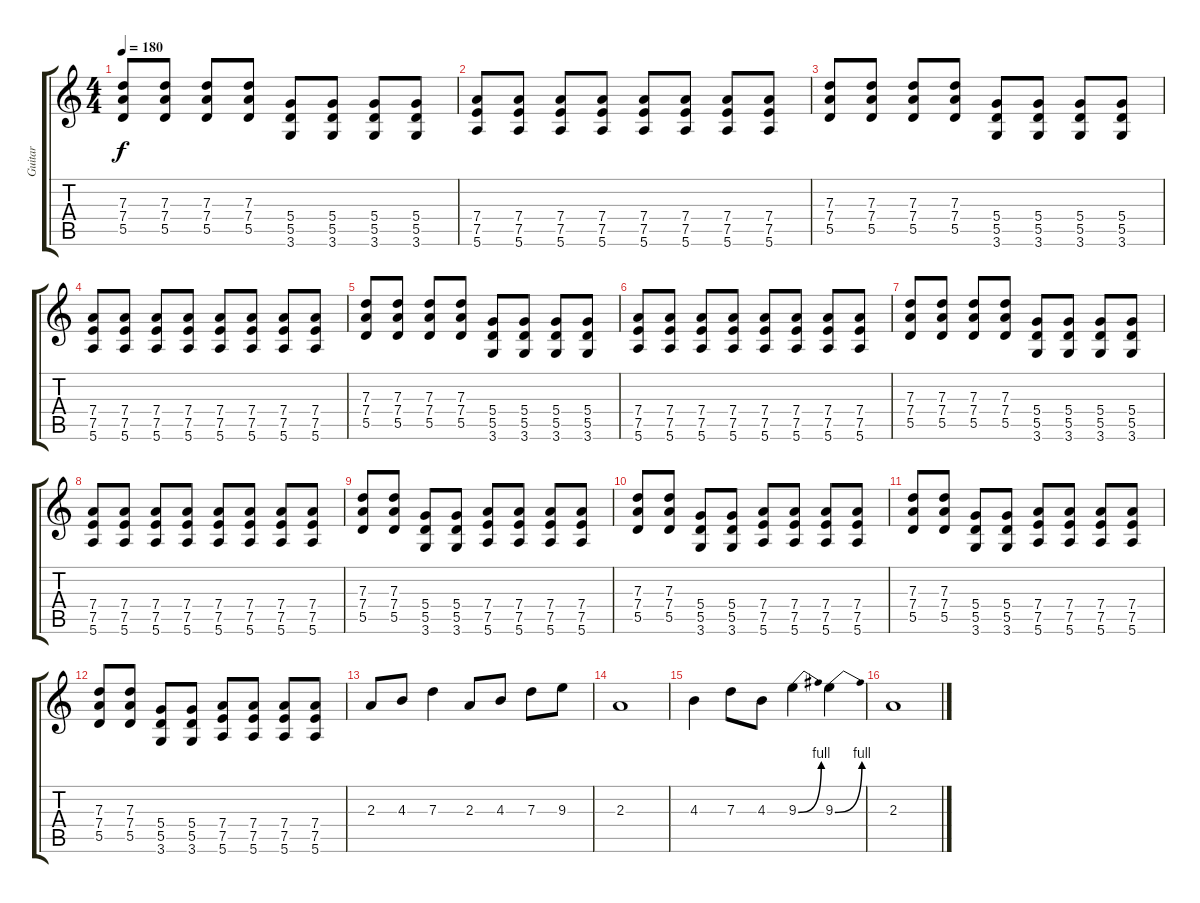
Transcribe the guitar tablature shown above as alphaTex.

\track ("Guitar" "Guitar") {instrument overdrivenguitar}
\staff {score tabs}
\tuning (E4 B3 G3 D3 A2 E2) {hide}
\ts (4 4)
\tempo 180
\clef g2
\ks c
(7.3 7.4 5.5).8{dy f} (7.3 7.4 5.5).8 (7.3 7.4 5.5).8 (7.3 7.4 5.5).8 (5.4 5.5 3.6).8 (5.4 5.5 3.6).8 (5.4 5.5 3.6).8 (5.4 5.5 3.6).8 |
(7.4 7.5 5.6).8 (7.4 7.5 5.6).8 (7.4 7.5 5.6).8 (7.4 7.5 5.6).8 (7.4 7.5 5.6).8 (7.4 7.5 5.6).8 (7.4 7.5 5.6).8 (7.4 7.5 5.6).8 |
(7.3 7.4 5.5).8 (7.3 7.4 5.5).8 (7.3 7.4 5.5).8 (7.3 7.4 5.5).8 (5.4 5.5 3.6).8 (5.4 5.5 3.6).8 (5.4 5.5 3.6).8 (5.4 5.5 3.6).8 |
(7.4 7.5 5.6).8 (7.4 7.5 5.6).8 (7.4 7.5 5.6).8 (7.4 7.5 5.6).8 (7.4 7.5 5.6).8 (7.4 7.5 5.6).8 (7.4 7.5 5.6).8 (7.4 7.5 5.6).8 |
(7.3 7.4 5.5).8 (7.3 7.4 5.5).8 (7.3 7.4 5.5).8 (7.3 7.4 5.5).8 (5.4 5.5 3.6).8 (5.4 5.5 3.6).8 (5.4 5.5 3.6).8 (5.4 5.5 3.6).8 |
(7.4 7.5 5.6).8 (7.4 7.5 5.6).8 (7.4 7.5 5.6).8 (7.4 7.5 5.6).8 (7.4 7.5 5.6).8 (7.4 7.5 5.6).8 (7.4 7.5 5.6).8 (7.4 7.5 5.6).8 |
(7.3 7.4 5.5).8 (7.3 7.4 5.5).8 (7.3 7.4 5.5).8 (7.3 7.4 5.5).8 (5.4 5.5 3.6).8 (5.4 5.5 3.6).8 (5.4 5.5 3.6).8 (5.4 5.5 3.6).8 |
(7.4 7.5 5.6).8 (7.4 7.5 5.6).8 (7.4 7.5 5.6).8 (7.4 7.5 5.6).8 (7.4 7.5 5.6).8 (7.4 7.5 5.6).8 (7.4 7.5 5.6).8 (7.4 7.5 5.6).8 |
(7.3 7.4 5.5).8 (7.3 7.4 5.5).8 (5.4 5.5 3.6).8 (5.4 5.5 3.6).8 (7.4 7.5 5.6).8 (7.4 7.5 5.6).8 (7.4 7.5 5.6).8 (7.4 7.5 5.6).8 |
(7.3 7.4 5.5).8 (7.3 7.4 5.5).8 (5.4 5.5 3.6).8 (5.4 5.5 3.6).8 (7.4 7.5 5.6).8 (7.4 7.5 5.6).8 (7.4 7.5 5.6).8 (7.4 7.5 5.6).8 |
(7.3 7.4 5.5).8 (7.3 7.4 5.5).8 (5.4 5.5 3.6).8 (5.4 5.5 3.6).8 (7.4 7.5 5.6).8 (7.4 7.5 5.6).8 (7.4 7.5 5.6).8 (7.4 7.5 5.6).8 |
(7.3 7.4 5.5).8 (7.3 7.4 5.5).8 (5.4 5.5 3.6).8 (5.4 5.5 3.6).8 (7.4 7.5 5.6).8 (7.4 7.5 5.6).8 (7.4 7.5 5.6).8 (7.4 7.5 5.6).8 |
2.3.8 4.3.8 7.3.4 2.3.8 4.3.8 7.3.8 9.3.8 |
2.3.1 |
4.3.4 7.3.8 4.3.8 9.3{be (bend 0 0 60 4)}.4 9.3{be (bend 0 0 60 4)}.4 |
2.3.1
